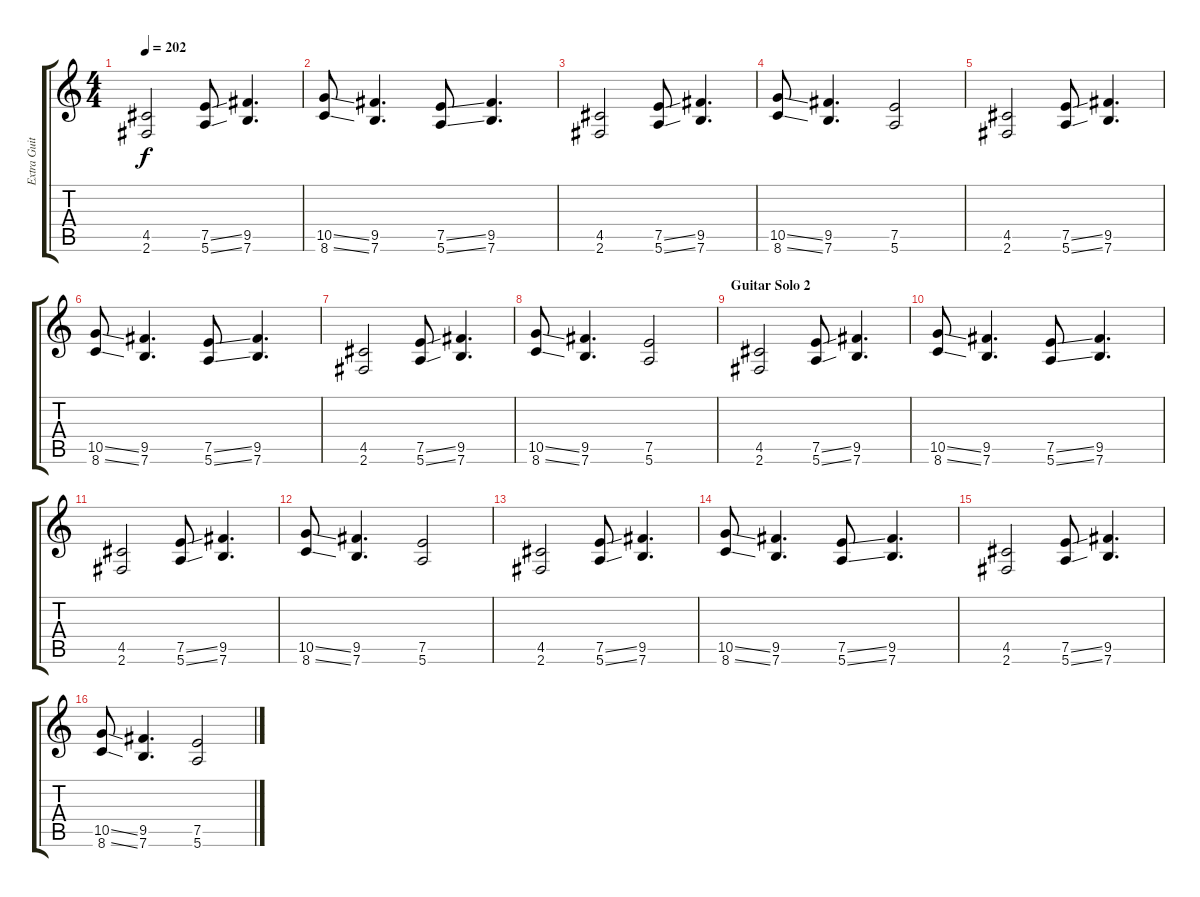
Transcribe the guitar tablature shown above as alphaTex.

\track ("Extra Guitar" "Extra Guit") {instrument distortionguitar}
\staff {score tabs}
\tuning (E4 B3 G3 D3 A2 E2) {hide}
\ts (4 4)
\tempo 202
\clef g2
\ks c
(4.5 2.6).2{dy f} (7.5{ss} 5.6{ss}).8 (9.5 7.6).4{d} |
(10.5{ss} 8.6{ss}).8 (9.5 7.6).4{d} (7.5{ss} 5.6{ss}).8 (9.5 7.6).4{d} |
(4.5 2.6).2 (7.5{ss} 5.6{ss}).8 (9.5 7.6).4{d} |
(10.5{ss} 8.6{ss}).8 (9.5 7.6).4{d} (7.5 5.6).2 |
(4.5 2.6).2 (7.5{ss} 5.6{ss}).8 (9.5 7.6).4{d} |
(10.5{ss} 8.6{ss}).8 (9.5 7.6).4{d} (7.5{ss} 5.6{ss}).8 (9.5 7.6).4{d} |
(4.5 2.6).2 (7.5{ss} 5.6{ss}).8 (9.5 7.6).4{d} |
(10.5{ss} 8.6{ss}).8 (9.5 7.6).4{d} (7.5 5.6).2 |
\section ("" "Guitar Solo 2")
(4.5 2.6).2 (7.5{ss} 5.6{ss}).8 (9.5 7.6).4{d} |
(10.5{ss} 8.6{ss}).8 (9.5 7.6).4{d} (7.5{ss} 5.6{ss}).8 (9.5 7.6).4{d} |
(4.5 2.6).2 (7.5{ss} 5.6{ss}).8 (9.5 7.6).4{d} |
(10.5{ss} 8.6{ss}).8 (9.5 7.6).4{d} (7.5 5.6).2 |
(4.5 2.6).2 (7.5{ss} 5.6{ss}).8 (9.5 7.6).4{d} |
(10.5{ss} 8.6{ss}).8 (9.5 7.6).4{d} (7.5{ss} 5.6{ss}).8 (9.5 7.6).4{d} |
(4.5 2.6).2 (7.5{ss} 5.6{ss}).8 (9.5 7.6).4{d} |
(10.5{ss} 8.6{ss}).8 (9.5 7.6).4{d} (7.5 5.6).2
